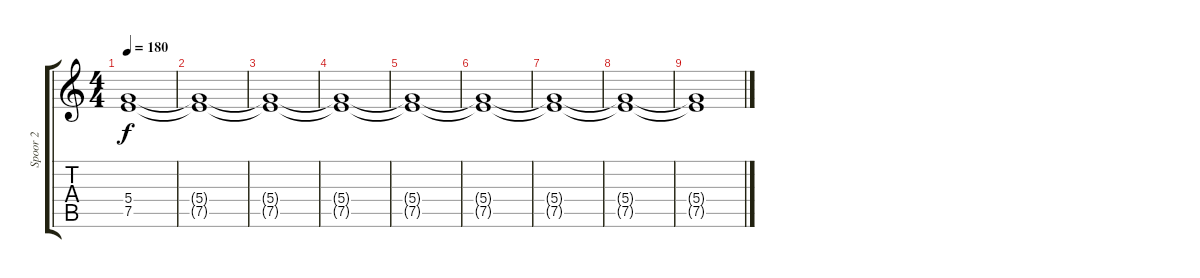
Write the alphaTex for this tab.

\track ("Spoor 2" "Spoor 2") {instrument distortionguitar}
\staff {score tabs}
\tuning (E4 B3 G3 D3 A2 E2) {hide}
\ts (4 4)
\tempo 180
\clef g2
\ks c
(5.4 7.5).1{dy f} |
(5.4{t} 7.5{t}).1 |
(5.4{t} 7.5{t}).1 |
(5.4{t} 7.5{t}).1 |
(5.4{t} 7.5{t}).1 |
(5.4{t} 7.5{t}).1 |
(5.4{t} 7.5{t}).1 |
(5.4{t} 7.5{t}).1 |
(5.4{t} 7.5{t}).1
